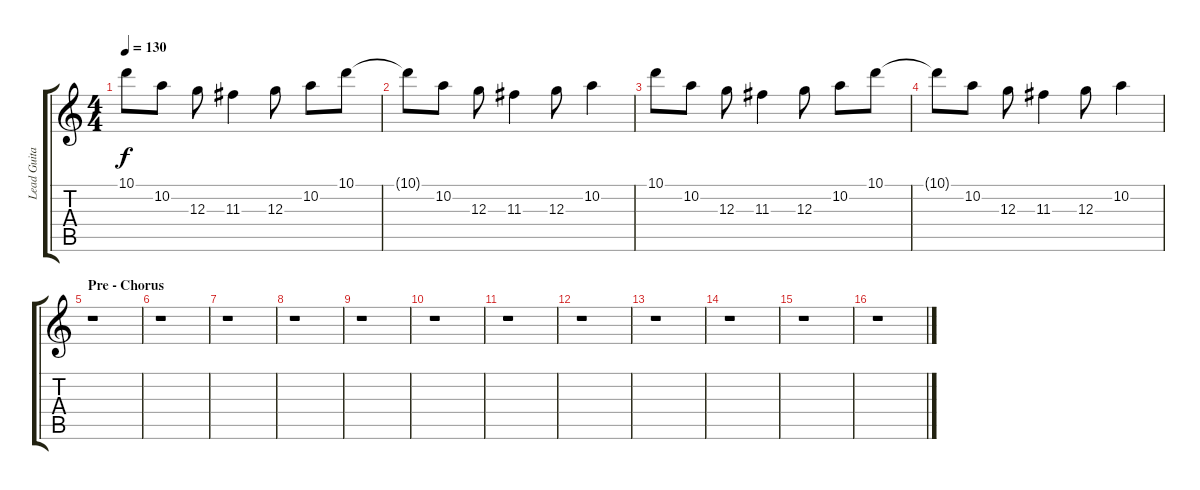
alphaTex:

\track ("Lead Guitar" "Lead Guita") {instrument distortionguitar}
\staff {score tabs}
\tuning (E4 B3 G3 D3 A2 E2) {hide}
\ts (4 4)
\tempo 130
\clef g2
\ks c
10.1.8{dy f} 10.2.8 12.3.8 11.3.4 12.3.8 10.2.8 10.1.8 |
10.1{t}.8 10.2.8 12.3.8 11.3.4 12.3.8 10.2.4 |
10.1.8 10.2.8 12.3.8 11.3.4 12.3.8 10.2.8 10.1.8 |
10.1{t}.8 10.2.8 12.3.8 11.3.4 12.3.8 10.2.4 |
\section ("" "Pre - Chorus")
r.1 |
r.1 |
r.1 |
r.1 |
r.1 |
r.1 |
r.1 |
r.1 |
r.1 |
r.1 |
r.1 |
r.1
